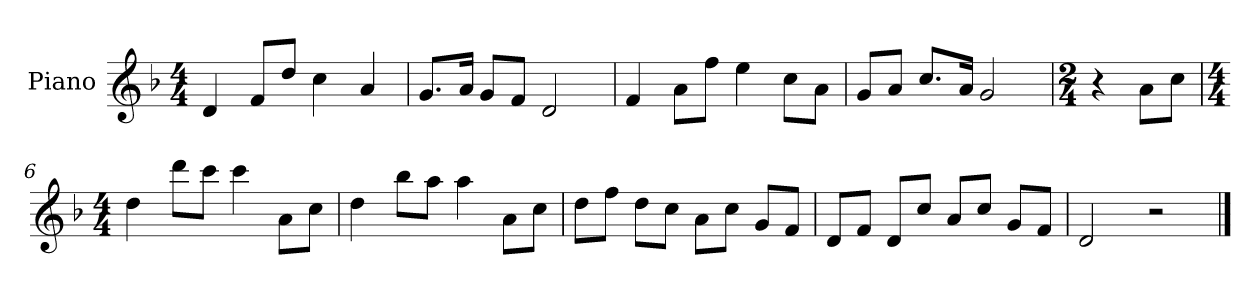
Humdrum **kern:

**kern
*part1
*staff1
*I"Piano
*I'Pno.
*clefG2
*k[b-]
*M4/4
*MM62
=1
4d/
8f/L
8dd/J
4cc\
4a/
=2
8.g/L
16a/Jk
8g/L
8f/J
2d/
=3
4f/
8a\L
8ff\J
4ee\
8cc\L
8a\J
=4
8g/L
8a/J
8.cc/L
16a/Jk
2g/
=5
*M2/4
4r
8a\L
8cc\J
=6
*M4/4
4dd\
8ddd\L
8ccc\J
4ccc\
8a\L
8cc\J
!!LO:LB:g=z
=7
4dd\
8bb-\L
8aa\J
4aa\
8a\L
8cc\J
=8
8dd\L
8ff\J
8dd\L
8cc\J
8a\L
8cc\J
8g/L
8f/J
=9
8d/L
8f/J
8d/L
8cc/J
8a/L
8cc/J
8g/L
8f/J
=10
2d/
2r
==
*-
